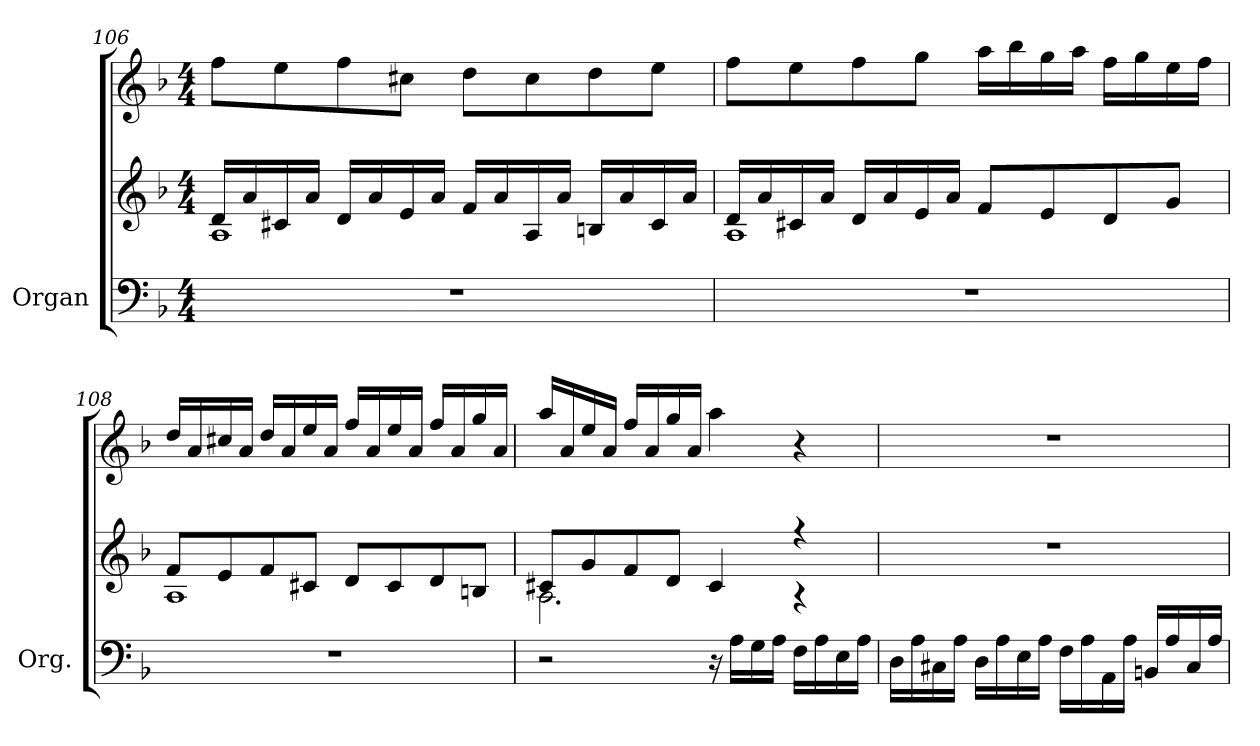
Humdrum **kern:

**kern	**kern	**kern
*part1	*part1	*part1
*staff3	*staff2	*staff1
*I"Organ	*	*
*I'Org.	*	*
!!LO:PB:g=z
*clefF4	*clefG2	*clefG2
*k[b-]	*k[b-]	*k[b-]
*F:	*F:	*F:
*M4/4	*M4/4	*M4/4
=106	=106	=106
*	*^	*
1r	16d/LL	1A	8ff\L
.	16a/	.	.
.	16c#X/	.	8ee\
.	16a/JJ	.	.
.	16d/LL	.	8ff\
.	16a/	.	.
.	16e/	.	8cc#X\J
.	16a/JJ	.	.
.	16f/LL	.	8dd\L
.	16a/	.	.
.	16A/	.	8cc#\
.	16a/JJ	.	.
.	16Bn/LL	.	8dd\
.	16a/	.	.
.	16c#/	.	8ee\J
.	16a/JJ	.	.
=107	=107	=107	=107
1r	16d/LL	1A	8ff\L
.	16a/	.	.
.	16c#X/	.	8ee\
.	16a/JJ	.	.
.	16d/LL	.	8ff\
.	16a/	.	.
.	16e/	.	8gg\J
.	16a/JJ	.	.
.	8f/L	.	16aa\LL
.	.	.	16bb-\
.	8e/	.	16gg\
.	.	.	16aa\JJ
.	8d/	.	16ff\LL
.	.	.	16gg\
.	8g/J	.	16ee\
.	.	.	16ff\JJ
!!LO:LB:g=z
=108	=108	=108	=108
1r	8f/L	1A	16dd/LL
.	.	.	16a/
.	8e/	.	16cc#X/
.	.	.	16a/JJ
.	8f/	.	16dd/LL
.	.	.	16a/
.	8c#X/J	.	16ee/
.	.	.	16a/JJ
.	8d/L	.	16ff/LL
.	.	.	16a/
.	8c#/	.	16ee/
.	.	.	16a/JJ
.	8d/	.	16ff/LL
.	.	.	16a/
.	8Bn/J	.	16gg/
.	.	.	16a/JJ
=109	=109	=109	=109
2r	8c#X/L	2.A\	16aa/LL
.	.	.	16a/
.	8g/	.	16ee/
.	.	.	16a/JJ
.	8f/	.	16ff/LL
.	.	.	16a/
.	8d/J	.	16gg/
.	.	.	16a/JJ
16r	4c#/	.	4aa\
16A\LL	.	.	.
16G\	.	.	.
16A\JJ	.	.	.
16F\LL	4r	4r	4r
16A\	.	.	.
16E\	.	.	.
16A\JJ	.	.	.
*	*v	*v	*
!!LO:LB:g=z
=110	=110	=110
16D\LL	1r	1r
16A\	.	.
16C#X\	.	.
16A\JJ	.	.
16D\LL	.	.
16A\	.	.
16E\	.	.
16A\JJ	.	.
16F\LL	.	.
16A\	.	.
16AA\	.	.
16A\JJ	.	.
16BBn/LL	.	.
16A/	.	.
16C#/	.	.
16A/JJ	.	.
=	=	=
*-	*-	*-
